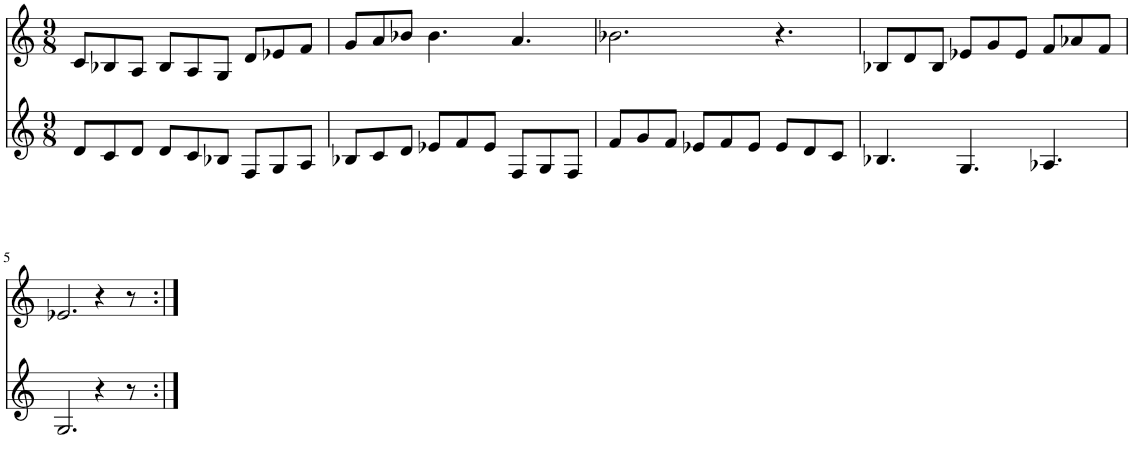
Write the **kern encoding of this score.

**kern	**kern
*part2	*part1
*staff2	*staff1
*I"Bass Recorder	*I"Bass Recorder
*I'Rec	*I'Rec
*clefG2	*clefG2
*k[]	*k[]
*M9/8	*M9/8
=1	=1
8d/L	8c/L
8c/	8B-X/
8d/J	8A/J
8d/L	8B-/L
8c/	8A/
8B-X/J	8G/J
8F/L	8d/L
8G/	8e-X/
8A/J	8f/J
=2	=2
8B-X/L	8g/L
8c/	8a/
8d/J	8b-X/J
8e-X/L	4.b-\
8f/	.
8e-/J	.
8F/L	4.a/
8G/	.
8F/J	.
=3	=3
8f/L	2.b-X\
8g/	.
8f/J	.
8e-X/L	.
8f/	.
8e-/J	.
8e-/L	4.r
8d/	.
8c/J	.
=4	=4
4.B-X/	8B-X/L
.	8d/
.	8B-/J
4.G/	8e-X/L
.	8g/
.	8e-/J
4.A-X/	8f/L
.	8a-X/
.	8f/J
!!LO:LB:g=z
=5	=5
2.G/	2.e-X/
4r	4r
8r	8r
=:|!	=:|!
*-	*-
